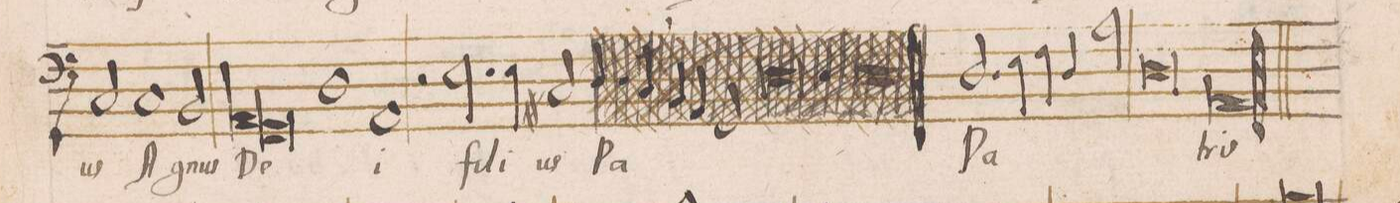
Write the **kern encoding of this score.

**kern	**text
*I"BASVS	*
*clefF4	*
*k[]	*
*met(C|)	*
*M2/1	*
2C/	-us
1C	A-
2BB/	-gnus
=52-	=52-
*lig	*
1AA	De-
1GG	.
*Xlig	*
=53-	=53-
1D	.
1AA	-i
=54-	=54-
2r	.
2.E\	fi-
4E\	-li-
2C#X/	-us
=55-	=55-
2.D/	Pa-
4E\	.
4F\	.
4D/	.
2A\	.
=56-	=56-
0D	.
=57-	=57-
0AAl	-tris
*-	*-
